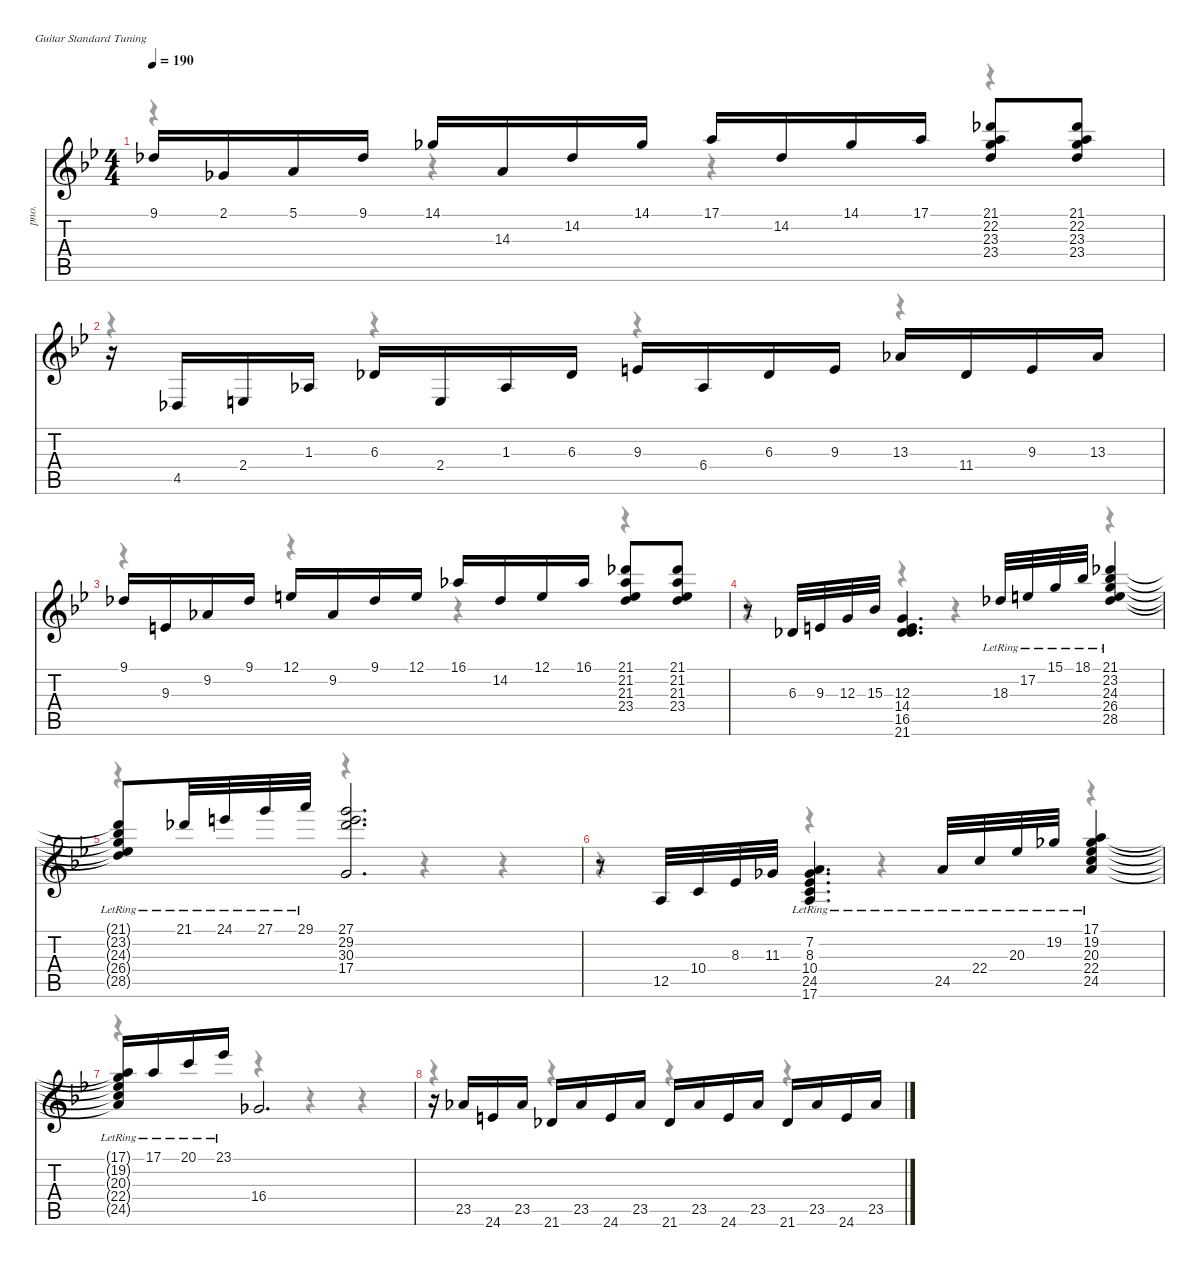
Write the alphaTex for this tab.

\defaultSystemsLayout 4
\hideDynamics
\bracketExtendMode nobrackets
\otherSystemsTrackNameOrientation horizontal
\track ("Right Hand" "pno.") {instrument acousticgrandpiano}
\staff {score tabs}
\tuning (E4 B3 G3 D3 A2 E2)
\voice
\ts (4 4)
\tempo 190
\clef g2
\ks bb
9.1{acc b}.16{dy f} 2.1{acc b}.16 5.1{acc forcenatural}.16 9.1{acc b}.16 14.1{acc b}.16 14.3{acc forcenatural}.16 14.2{acc b}.16 14.1{acc b}.16 17.1{acc forcenatural}.16 14.2{acc b}.16 14.1{acc b}.16 17.1{acc forcenatural}.16 (21.1{acc b} 22.2{acc forcenatural} 23.3{acc b} 23.4{acc b}).8 (21.1{acc b} 22.2{acc forcenatural} 23.3{acc b} 23.4{acc b}).8 |
r.16 4.5{acc b}.16 2.4{acc forcenatural}.16 1.3{acc b}.16 6.3{acc b}.16 2.4{acc forcenatural}.16 1.3{acc b}.16 6.3{acc b}.16 9.3{acc forcenatural}.16 6.4{acc b}.16 6.3{acc b}.16 9.3{acc forcenatural}.16 13.3{acc b}.16 11.4{acc b}.16 9.3{acc forcenatural}.16 13.3{acc b}.16 |
9.1{acc b}.16 9.3{acc forcenatural}.16 9.2{acc b}.16 9.1{acc b}.16 12.1{acc forcenatural}.16 9.2{acc b}.16 9.1{acc b}.16 12.1{acc forcenatural}.16 16.1{acc b}.16 14.2{acc b}.16 12.1{acc forcenatural}.16 16.1{acc b}.16 (21.1{acc b} 21.2{acc b} 21.3{acc forcenatural} 23.4{acc b}).8 (21.1{acc b} 21.2{acc b} 21.3{acc forcenatural} 23.4{acc b}).8 |
r.8 6.3{acc b}.32 9.3{acc forcenatural}.32 12.3{acc forcenatural}.32 15.3{acc b}.32 (12.3{acc forcenatural} 14.4{acc forcenatural} 16.5{acc b} 21.6{acc b}).4{d} 18.3{lr acc b}.32 17.2{lr acc forcenatural}.32 15.1{lr acc forcenatural}.32 18.1{lr acc b}.32 (21.1{lr acc b} 23.2{lr acc b} 24.3{lr acc forcenatural} 26.4{lr acc forcenatural} 28.5{lr acc b}).4 |
(21.1{lr t acc b} 23.2{lr t acc b} 24.3{lr t acc forcenatural} 26.4{lr t acc forcenatural} 28.5{lr t acc b}).8 21.1{lr acc b}.32 24.1{lr acc forcenatural}.32 27.1{lr acc forcenatural}.32 29.1{lr acc forcenatural}.32 (27.1{acc forcenatural} 29.2{acc forcenatural} 30.3{acc b} 17.4{acc forcenatural}).2{d} |
r.8 12.5{acc forcenatural}.32 10.4{acc forcenatural}.32 8.3{acc b}.32 11.3{acc b}.32 (7.2{acc b} 8.3{acc b} 10.4{acc forcenatural} 24.5{lr acc forcenatural} 17.6{acc forcenatural}).4{d} 24.5{lr acc forcenatural}.32 22.4{lr acc forcenatural}.32 20.3{lr acc b}.32 19.2{lr acc b}.32 (17.1{lr acc forcenatural} 19.2{lr acc b} 20.3{lr acc b} 22.4{lr acc forcenatural} 24.5{lr acc forcenatural}).4 |
(17.1{lr t acc forcenatural} 19.2{lr t acc b} 20.3{lr t acc b} 22.4{lr t acc forcenatural} 24.5{lr t acc forcenatural}).16 17.1{lr acc forcenatural}.16 20.1{lr acc forcenatural}.16 23.1{lr acc b}.16 16.4{acc b}.2{d} |
r.16 23.5{acc b}.16 24.6{acc forcenatural}.16 23.5{acc b}.16 21.6{acc b}.16 23.5{acc b}.16 24.6{acc forcenatural}.16 23.5{acc b}.16 21.6{acc b}.16 23.5{acc b}.16 24.6{acc forcenatural}.16 23.5{acc b}.16 21.6{acc b}.16 23.5{acc b}.16 24.6{acc forcenatural}.16 23.5{acc b}.16
\voice
\clef g2
\ottava regular
\simile none
\ks bb
r.4{dy mf} r.4 r.4 r.4 |
r.4 r.4 r.4 r.4 |
r.4 r.4 r.4 r.4 |
r.4 r.4 r.4 r.4 |
r.4 r.4 r.4 r.4 |
r.4 r.4 r.4 r.4 |
r.4 r.4 r.4 r.4 |
r.4 r.4 r.4 r.4
